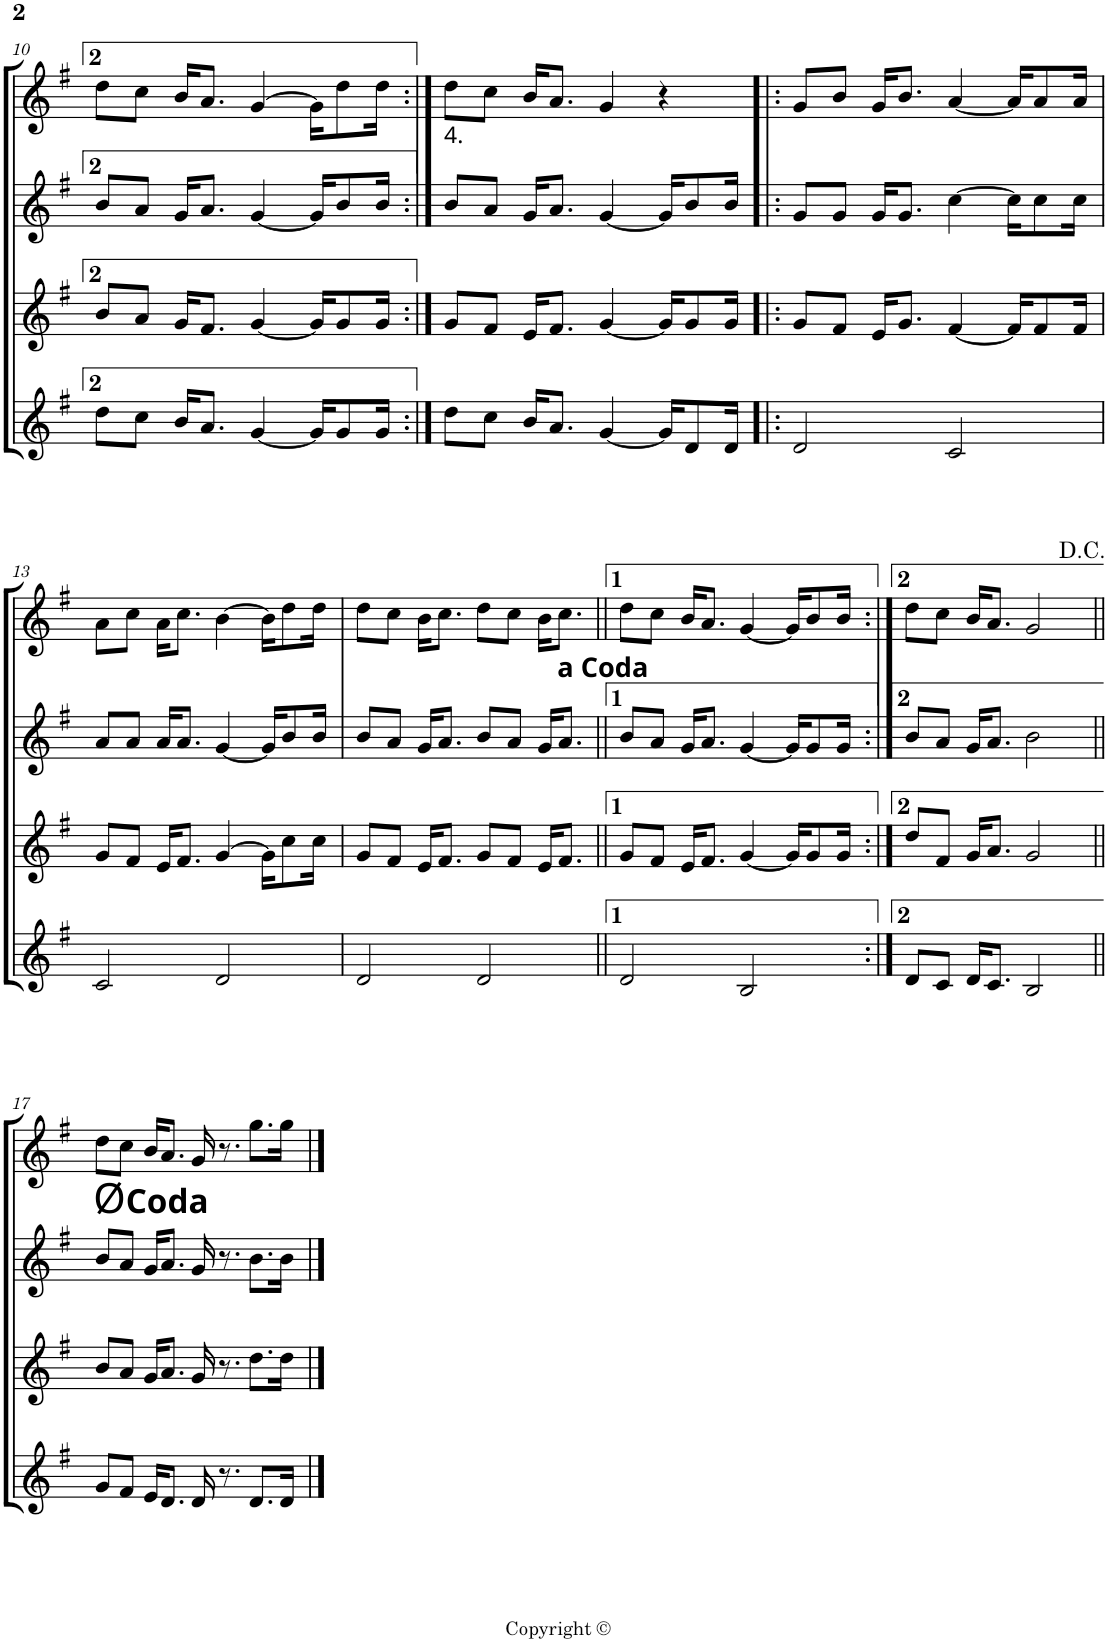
**kern	**kern	**kern	**kern
*part4	*part3	*part2	*part1
*staff4	*staff3	*staff2	*staff1
*I"Tarota	*I"Gralla 3	*I"Gralla 2	*I"Gralla 1
!!LO:PB:g=z
*clefG2	*clefG2	*clefG2	*clefG2
*k[f#]	*k[f#]	*k[f#]	*k[f#]
*G:	*G:	*G:	*G:
*M4/4	*M4/4	*M4/4	*M4/4
=10	=10	=10	=10
8dd\L	8b/L	8b/L	8dd\L
8cc\J	8a/J	8a/J	8cc\J
16b/KL	16g/KL	16g/KL	16b/KL
8.a/J	8.f#/J	8.a/J	8.a/J
[4g/	[4g/	[4g/	[4g/
16g/KL]	16g/KL]	16g/KL]	16g\KL]
8g/	8g/	8b/	8dd\
16g/Jk	16g/Jk	16b/Jk	16dd\Jk
=11:|!	=11:|!	=11:|!	=11:|!
!	!	!	!LO:TX:b:t=4.
8dd\L	8g/L	8b/L	8dd\L
8cc\J	8f#/J	8a/J	8cc\J
16b/KL	16e/KL	16g/KL	16b/KL
8.a/J	8.f#/J	8.a/J	8.a/J
[4g/	[4g/	[4g/	4g/
16g/KL]	16g/KL]	16g/KL]	4r
8d/	8g/	8b/	.
16d/Jk	16g/Jk	16b/Jk	.
=12!|:	=12!|:	=12!|:	=12!|:
2d/	8g/L	8g/L	8g/L
.	8f#/J	8g/J	8b/J
.	16e/KL	16g/KL	16g/KL
.	8.g/J	8.g/J	8.b/J
2c/	[4f#/	[4cc\	[4a/
.	16f#/KL]	16cc\KL]	16a/KL]
.	8f#/	8cc\	8a/
.	16f#/Jk	16cc\Jk	16a/Jk
!!LO:LB:g=z
=13	=13	=13	=13
2c/	8g/L	8a/L	8a\L
.	8f#/J	8a/J	8cc\J
.	16e/KL	16a/KL	16a\KL
.	8.f#/J	8.a/J	8.cc\J
2d/	[4g/	[4g/	[4b\
.	16g\KL]	16g/KL]	16b\KL]
.	8cc\	8b/	8dd\
.	16cc\Jk	16b/Jk	16dd\Jk
=14	=14	=14	=14
2d/	8g/L	8b/L	8dd\L
.	8f#/J	8a/J	8cc\J
.	16e/KL	16g/KL	16b\KL
.	8.f#/J	8.a/J	8.cc\J
2d/	8g/L	8b/L	8dd\L
.	8f#/J	8a/J	8cc\J
.	16e/KL	16g/KL	16b\KL
!	!	!	!LO:TX:b:B:t=a Coda
.	8.f#/J	8.a/J	8.cc\J
=15||	=15||	=15||	=15||
2d/	8g/L	8b/L	8dd\L
.	8f#/J	8a/J	8cc\J
.	16e/KL	16g/KL	16b/KL
.	8.f#/J	8.a/J	8.a/J
2B/	[4g/	[4g/	[4g/
.	16g/KL]	16g/KL]	16g/KL]
.	8g/	8g/	8b/
.	16g/Jk	16g/Jk	16b/Jk
=16:|!	=16:|!	=16:|!	=16:|!
8d/L	8dd/L	8b/L	8dd\L
8c/J	8f#/J	8a/J	8cc\J
16d/KL	16g/KL	16g/KL	16b/KL
8.c/J	8.a/J	8.a/J	8.a/J
2B/	2g/	2b\	2g/
!!LO:LB:g=z
=17||	=17||	=17||	=17||
!	!	!	!LO:TX:b:t=Ø
8g/L	8b/L	8b/L	8dd\L
8f#/J	8a/J	8a/J	8cc\J
16e/KL	16g/KL	16g/KL	16b/KL
8.d/J	8.a/J	8.a/J	8.a/J
16d/	16g/	16g/	16g/
8.r	8.r	8.r	8.r
8.d/L	8.dd\L	8.b\L	8.gg\L
16d/Jk	16dd\Jk	16b\Jk	16gg\Jk
==	==	==	==
*-	*-	*-	*-
